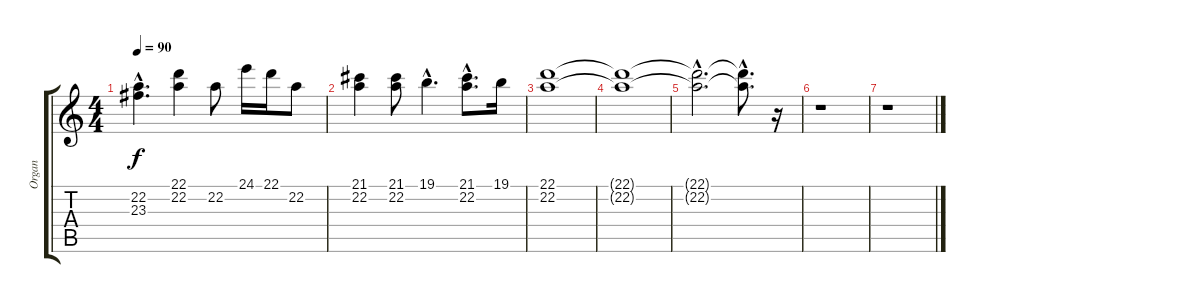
\track ("Organ" "Organ") {instrument drawbarorgan}
\staff {score tabs}
\tuning (E4 B3 G3 D3 A2 E2) {hide}
\ts (4 4)
\tempo 90
\clef g2
\ks c
(22.2{hac} 23.3{hac}).4{d dy f} (22.1 22.2).4 22.2.8 24.1.16 22.1.16 22.2.8 |
(21.1 22.2).4 (21.1 22.2).8 19.1{hac}.4{d} (21.1{hac} 22.2{hac}).8{d} 19.1.16 |
(22.1 22.2).1 |
(22.1{t} 22.2{t}).1 |
(22.1{hac t} 22.2{hac t}).2{d} (22.1{hac t} 22.2{hac t}).8{d} r.16 |
r.1 |
r.1
